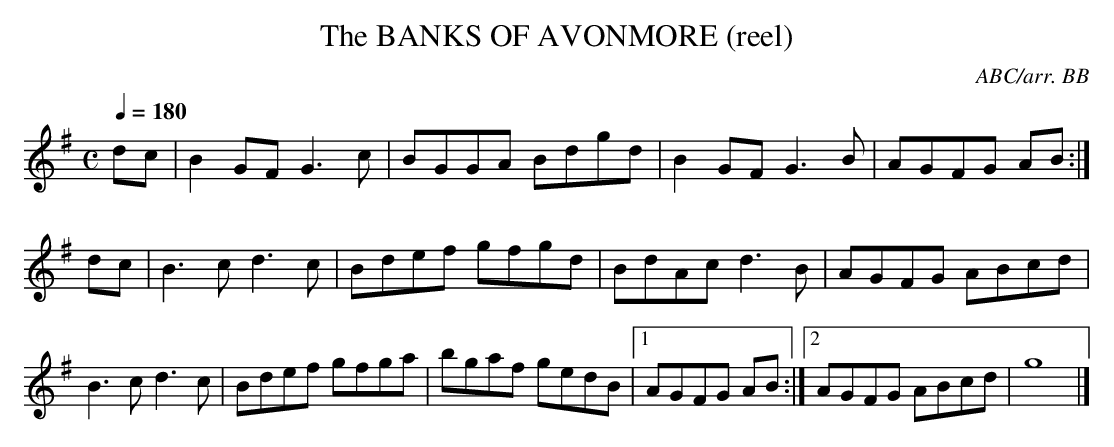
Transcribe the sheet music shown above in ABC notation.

X:1
T:BANKS OF AVONMORE (reel), The
C:ABC/arr. BB
Y:"quick and well-marked"
Note the 8-16 measure structure shared with many other
Levey tunes.
Q:1/4=180
L:1/8
M:C
K:G
dc|B2GF G3c|BGGA Bdgd|B2GF G3B|AGFG AB :|
dc|B3c d3c|Bdef gfgd|BdAc d3B|AGFG ABcd|
B3c d3c|Bdef gfga|bgaf gedB|1AGFG AB :|\
[2 AGFG ABcd|g8|]
